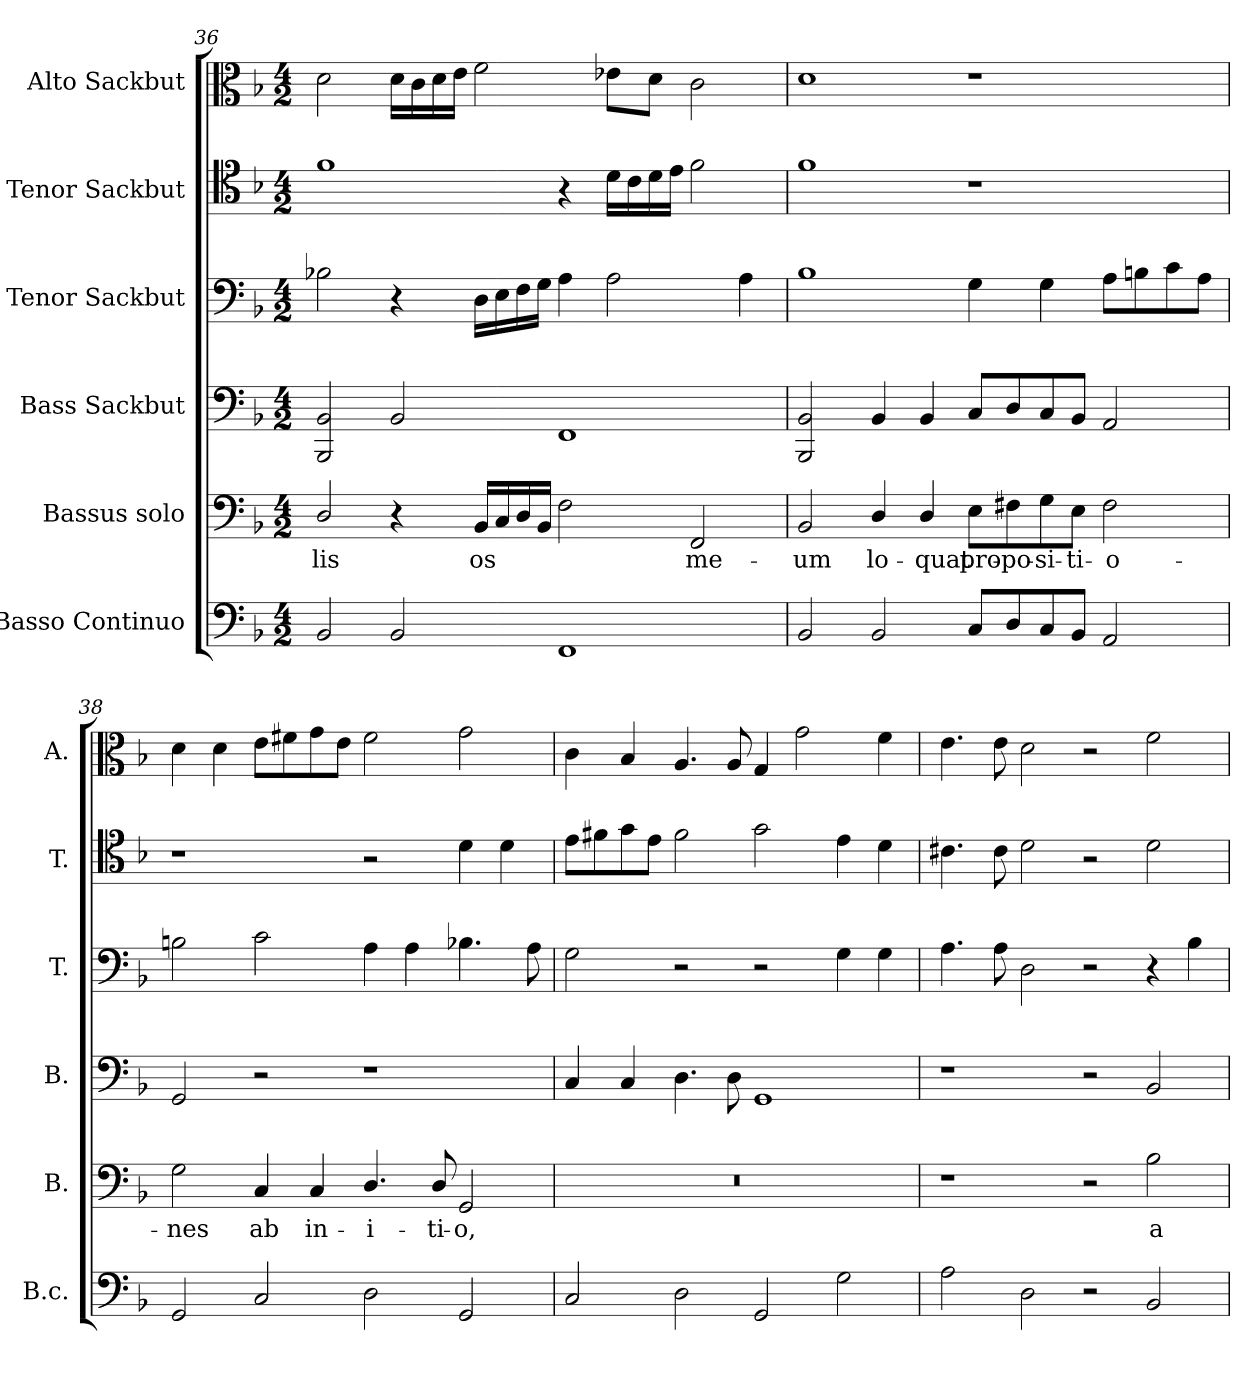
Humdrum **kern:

**kern	**kern	**text	**kern	**kern	**kern	**kern
*part6	*part5	*part5	*part4	*part3	*part2	*part1
*staff6	*staff5	*staff5	*staff4	*staff3	*staff2	*staff1
*I"Basso Continuo	*I"Bassus solo	*	*I"Bass Sackbut	*I"Tenor Sackbut	*I"Tenor Sackbut	*I"Alto Sackbut
*I'B.c.	*I'B.	*	*I'B.	*I'T.	*I'T.	*I'A.
*clefF4	*clefF4	*	*clefF4	*clefF4	*clefC4	*clefC3
*k[b-]	*k[b-]	*	*k[b-]	*k[b-]	*k[b-]	*k[b-]
*F:	*F:	*	*F:	*F:	*F:	*F:
*M4/2	*M4/2	*	*M4/2	*M4/2	*M4/2	*M4/2
=36	=36	=36	=36	=36	=36	=36
!	!	!LO:LY:b:color=#000000	!	!	!	!
2BB-i/	2Di/	-lis	2BBB-i/ 2BB-i	2B-Xi\	1fi	2di\
2BB-i/	4r	.	2BB-i/	4r	.	16di\LL
.	.	.	.	.	.	16ci\
.	.	.	.	.	.	16di\
.	.	.	.	.	.	16ei\JJ
!	!	!LO:LY:b:color=#000000	!	!	!	!
.	16BB-i/LL	os	.	16Di\LL	.	2fi\
.	16Ci/	.	.	16Ei\	.	.
.	16Di/	.	.	16Fi\	.	.
.	16BB-i/JJ	.	.	16Gi\JJ	.	.
1FFi	2Fi\	.	1FFi	4Ai\	4r	.
.	.	.	.	2Ai\	16di\LL	8e-Xi\L
.	.	.	.	.	16ci\	.
.	.	.	.	.	16di\	8di\J
.	.	.	.	.	16ei\JJ	.
!	!	!LO:LY:b:color=#000000	!	!	!	!
.	2FFi/	me-	.	.	2fi\	2ci\
.	.	.	.	4Ai\	.	.
!!LO:PB:g=z
=37	=37	=37	=37	=37	=37	=37
!	!	!LO:LY:b:color=#000000	!	!	!	!
2BB-i/	2BB-i/	-um	2BBB-i/ 2BB-i	1B-i	1fi	1di
!	!	!LO:LY:b:color=#000000	!	!	!	!
2BB-i/	4Di/	lo-	4BB-i/	.	.	.
!	!	!LO:LY:b:color=#000000	!	!	!	!
.	4Di/	-quat	4BB-i/	.	.	.
!	!	!LO:LY:b:color=#000000	!	!	!	!
8Ci/L	8Ei\L	pro-	8Ci/L	4Gi\	1r	1r
!	!	!LO:LY:b:color=#000000	!	!	!	!
8Di/	8F#Xi\	-po-	8Di/	.	.	.
!	!	!LO:LY:b:color=#000000	!	!	!	!
8Ci/	8Gi\	-si-	8Ci/	4Gi\	.	.
!	!	!LO:LY:b:color=#000000	!	!	!	!
8BB-i/J	8Ei\J	-ti-	8BB-i/J	.	.	.
!	!	!LO:LY:b:color=#000000	!	!	!	!
2AAi/	2F#i\	-o-	2AAi/	8Ai\L	.	.
.	.	.	.	8Bni\	.	.
.	.	.	.	8ci\	.	.
.	.	.	.	8Ai\J	.	.
=38	=38	=38	=38	=38	=38	=38
!	!	!LO:LY:b:color=#000000	!	!	!	!
2GGi/	2Gi\	-nes	2GGi/	2Bni\	1r	4di\
.	.	.	.	.	.	4di\
!	!	!LO:LY:b:color=#000000	!	!	!	!
2Ci/	4Ci/	ab	2r	2ci\	.	8ei\L
.	.	.	.	.	.	8f#Xi\
!	!	!LO:LY:b:color=#000000	!	!	!	!
.	4Ci/	in-	.	.	.	8gi\
.	.	.	.	.	.	8ei\J
!	!	!LO:LY:b:color=#000000	!	!	!	!
2Di\	4.Di/	-i-	1r	4Ai\	2r	2f#i\
.	.	.	.	4Ai\	.	.
!	!	!LO:LY:b:color=#000000	!	!	!	!
.	8Di/	-ti-	.	.	.	.
!	!	!LO:LY:b:color=#000000	!	!	!	!
2GGi/	2GGi/	-o,	.	4.B-Xi\	4di\	2gi\
.	.	.	.	.	4di\	.
.	.	.	.	8Ai\	.	.
=39	=39	=39	=39	=39	=39	=39
!	!LO:N:vis=1	!	!	!	!	!
2Ci/	0r	.	4Ci/	2Gi\	8ei\L	4ci\
.	.	.	.	.	8f#Xi\	.
.	.	.	4Ci/	.	8gi\	4B-i/
.	.	.	.	.	8ei\J	.
2Di\	.	.	4.Di\	2r	2f#i\	4.Ai/
.	.	.	8Di\	.	.	8Ai/
2GGi/	.	.	1GGi	2r	2gi\	4Gi/
.	.	.	.	.	.	2gi\
2Gi\	.	.	.	4Gi\	4ei\	.
.	.	.	.	4Gi\	4di\	4fi\
!!LO:LB:g=z
=40	=40	=40	=40	=40	=40	=40
2Ai\	1r	.	1r	4.Ai\	4.c#Xi\	4.ei\
.	.	.	.	8Ai\	8c#i\	8ei\
2Di\	.	.	.	2Di\	2di\	2di\
2r	2r	.	2r	2r	2r	2r
!	!	!LO:LY:b:color=#000000	!	!	!	!
2BB-i/	2B-i\	a-	2BB-i/	4r	2di\	2fi\
.	.	.	.	4B-i\	.	.
=	=	=	=	=	=	=
*-	*-	*-	*-	*-	*-	*-
